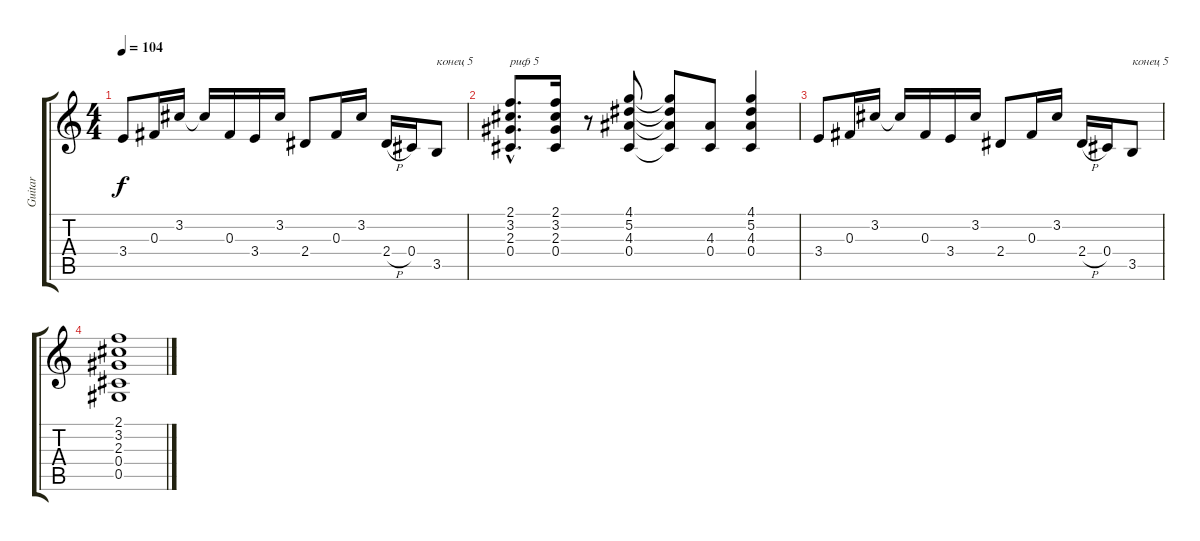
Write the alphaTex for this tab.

\track ("Guitar" "Guitar") {instrument acousticguitarsteel}
\staff {score tabs}
\tuning (Eb4 Bb3 Gb3 Db3 Ab2 Eb2) {hide}
\ts (4 4)
\tempo 104
\clef g2
\ks c
3.4.8{dy f} 0.3.16 3.2.16 3.2{t}.16 0.3.16 3.4.16 3.2.16 2.4.8 0.3.16 3.2.16 2.4{h}.16 0.4.16 3.5.8{txt "конец 5"} |
(2.1{hac} 3.2{hac} 2.3{hac} 0.4{hac}).8{d txt "риф 5"} (2.1 3.2 2.3 0.4).16 r.8 (4.1 5.2 4.3 0.4).8 (4.1{t} 5.2{t} 4.3{t} 0.4{t}).8 (4.3 0.4).8 (4.1 5.2 4.3 0.4).4 |
3.4.8 0.3.16 3.2.16 3.2{t}.16 0.3.16 3.4.16 3.2.16 2.4.8 0.3.16 3.2.16 2.4{h}.16 0.4.16 3.5.8{txt "конец 5"} |
(2.1 3.2 2.3 0.4 0.5).1
